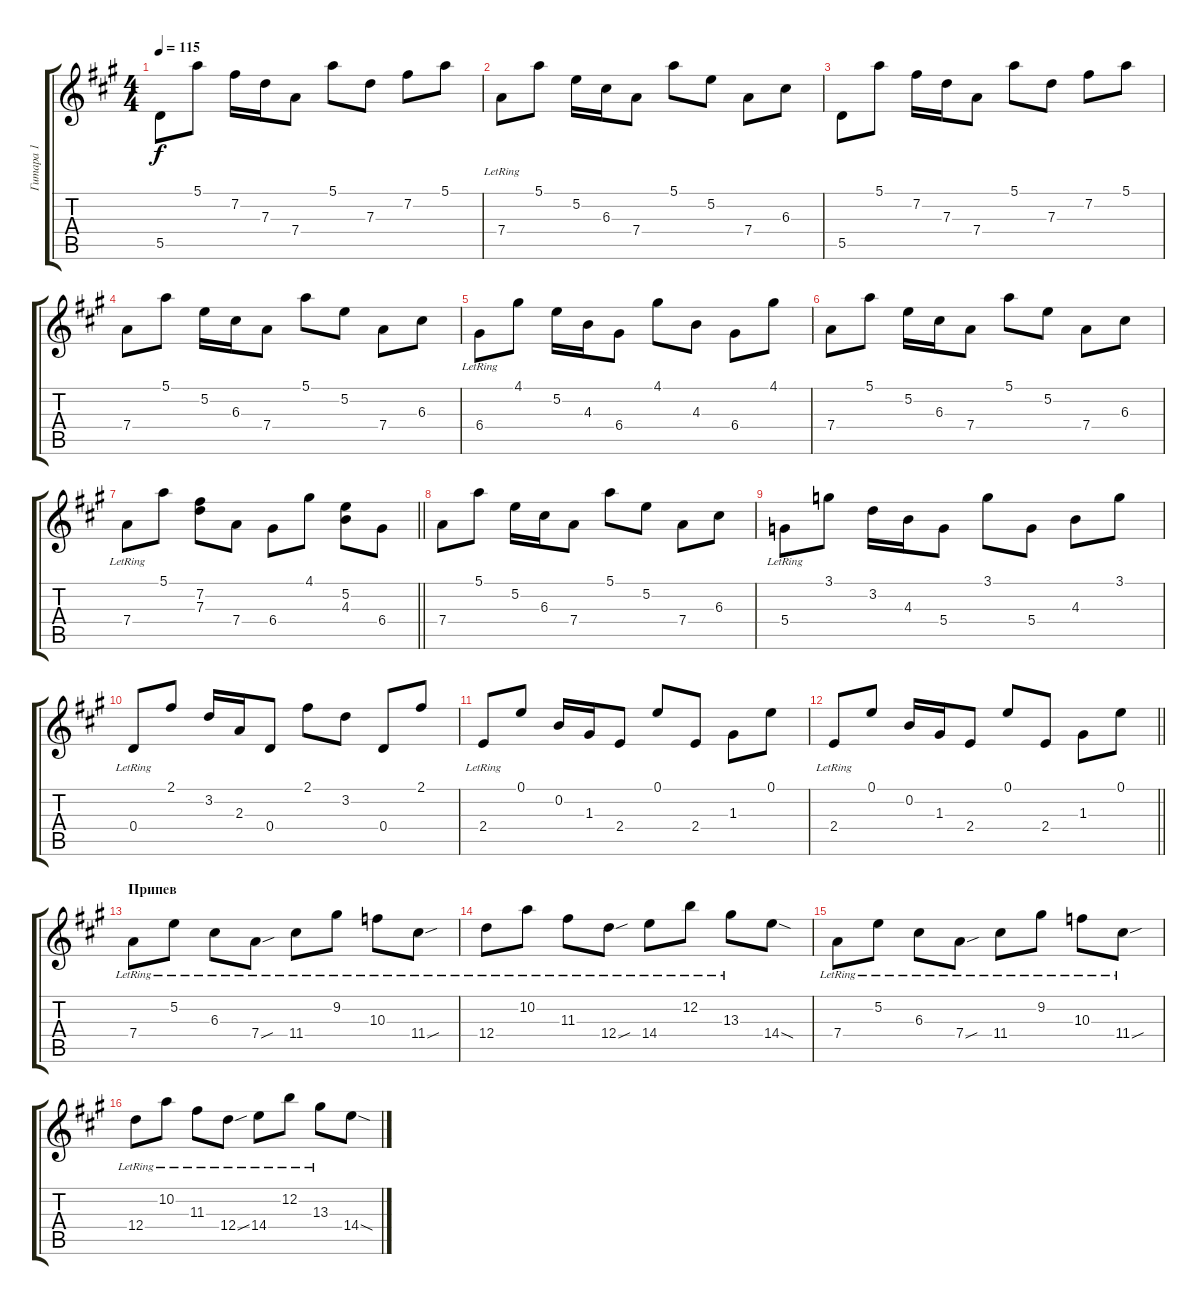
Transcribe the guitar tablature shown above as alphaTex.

\track ("Гитара 1" "Гитара 1") {instrument electricguitarmuted}
\staff {score tabs}
\tuning (E4 B3 G3 D3 A2 E2) {hide}
\ts (4 4)
\tempo 115
\clef g2
\ks a
5.5.8{dy f} 5.1.8 7.2.16 7.3.16 7.4.8 5.1.8 7.3.8 7.2.8 5.1.8 |
7.4{lr}.8 5.1.8 5.2.16 6.3.16 7.4.8 5.1.8 5.2.8 7.4.8 6.3.8 |
5.5.8 5.1.8 7.2.16 7.3.16 7.4.8 5.1.8 7.3.8 7.2.8 5.1.8 |
7.4.8 5.1.8 5.2.16 6.3.16 7.4.8 5.1.8 5.2.8 7.4.8 6.3.8 |
6.4{lr}.8 4.1.8 5.2.16 4.3.16 6.4.8 4.1.8 4.3.8 6.4.8 4.1.8 |
7.4.8 5.1.8 5.2.16 6.3.16 7.4.8 5.1.8 5.2.8 7.4.8 6.3.8 |
\barLineRight lightlight
7.4{lr}.8 5.1.8 (7.2 7.3).8 7.4.8 6.4.8 4.1.8 (5.2 4.3).8 6.4.8 |
7.4.8 5.1.8 5.2.16 6.3.16 7.4.8 5.1.8 5.2.8 7.4.8 6.3.8 |
5.4{lr}.8 3.1.8 3.2.16 4.3.16 5.4.8 3.1.8 5.4.8 4.3.8 3.1.8 |
0.4{lr}.8 2.1.8 3.2.16 2.3.16 0.4.8 2.1.8 3.2.8 0.4.8 2.1.8 |
2.4{lr}.8 0.1.8 0.2.16 1.3.16 2.4.8 0.1.8 2.4.8 1.3.8 0.1.8 |
\barLineRight lightlight
2.4{lr}.8 0.1.8 0.2.16 1.3.16 2.4.8 0.1.8 2.4.8 1.3.8 0.1.8 |
\section ("" "Припев")
7.4{lr}.8 5.2{lr}.8 6.3{lr}.8 7.4{sou lr}.8 11.4{lr}.8 9.2{lr}.8 10.3{lr}.8 11.4{sou lr}.8 |
12.4{lr}.8 10.2{lr}.8 11.3{lr}.8 12.4{sou lr}.8 14.4{lr}.8 12.2{lr}.8 13.3{lr}.8 14.4{sod}.8 |
7.4{lr}.8 5.2{lr}.8 6.3{lr}.8 7.4{sou lr}.8 11.4{lr}.8 9.2{lr}.8 10.3{lr}.8 11.4{sou lr}.8 |
12.4{lr}.8 10.2{lr}.8 11.3{lr}.8 12.4{sou lr}.8 14.4{lr}.8 12.2{lr}.8 13.3{lr}.8 14.4{sod}.8
